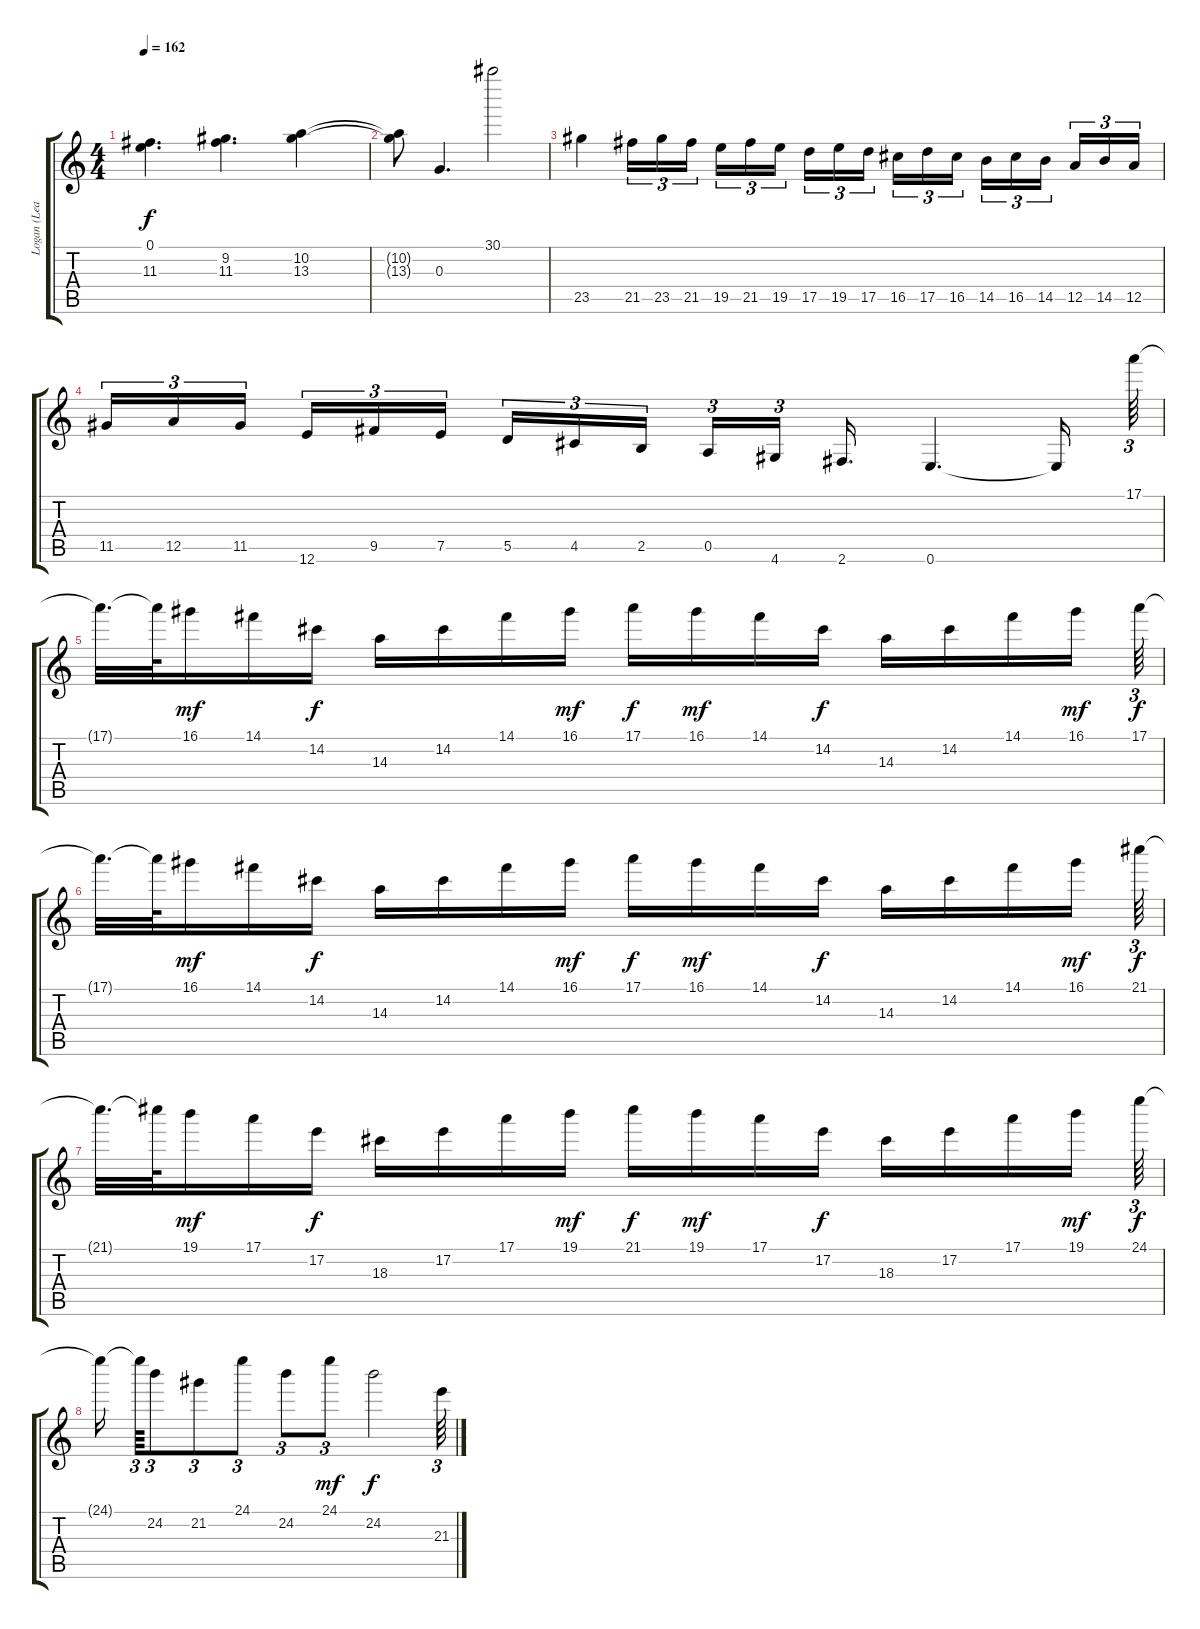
\track ("Logan (Lead)" "Logan (Lea") {instrument distortionguitar}
\staff {score tabs}
\tuning (E4 B3 G3 D3 A2 E2) {hide}
\ts (4 4)
\tempo 162
\clef g2
\ks c
(0.1 11.3).4{d dy f} (9.2 11.3).4{d} (10.2 13.3).4 |
(10.2{t} 13.3{t}).8 0.3.4{d} 30.1.2 |
23.5.4 21.5.16{tu (3 2)} 23.5.16{tu (3 2)} 21.5.16{tu (3 2) beam splitsecondary} 19.5.16{tu (3 2)} 21.5.16{tu (3 2)} 19.5.16{tu (3 2)} 17.5.16{tu (3 2)} 19.5.16{tu (3 2)} 17.5.16{tu (3 2) beam splitsecondary} 16.5.16{tu (3 2)} 17.5.16{tu (3 2)} 16.5.16{tu (3 2)} 14.5.16{tu (3 2)} 16.5.16{tu (3 2)} 14.5.16{tu (3 2) beam splitsecondary} 12.5.16{tu (3 2)} 14.5.16{tu (3 2)} 12.5.16{tu (3 2)} |
11.5.16{tu (3 2)} 12.5.16{tu (3 2)} 11.5.16{tu (3 2) beam splitsecondary} 12.6.16{tu (3 2)} 9.5.16{tu (3 2)} 7.5.16{tu (3 2)} 5.5.16{tu (3 2)} 4.5.16{tu (3 2)} 2.5.16{tu (3 2) beam splitsecondary} 0.5.16{tu (3 2)} 4.6.16{tu (3 2) beam splitsecondary} 2.6.16{d} 0.6.4{d} 0.6{t}.16 17.1.64{tu (3 2)} |
17.1{t}.32{d} 17.1{t}.64 16.1.16{dy mf} 14.1.16 14.2.16{dy f} 14.3.16 14.2.16 14.1.16 16.1.16{dy mf} 17.1.16{dy f} 16.1.16{dy mf} 14.1.16 14.2.16{dy f} 14.3.16 14.2.16 14.1.16 16.1.16{dy mf} 17.1.64{tu (3 2) dy f} |
17.1{t}.32{d} 17.1{t}.64 16.1.16{dy mf} 14.1.16 14.2.16{dy f} 14.3.16 14.2.16 14.1.16 16.1.16{dy mf} 17.1.16{dy f} 16.1.16{dy mf} 14.1.16 14.2.16{dy f} 14.3.16 14.2.16 14.1.16 16.1.16{dy mf} 21.1.64{tu (3 2) dy f} |
21.1{t}.32{d} 21.1{t}.64 19.1.16{dy mf} 17.1.16 17.2.16{dy f} 18.3.16 17.2.16 17.1.16 19.1.16{dy mf} 21.1.16{dy f} 19.1.16{dy mf} 17.1.16 17.2.16{dy f} 18.3.16 17.2.16 17.1.16 19.1.16{dy mf} 24.1.64{tu (3 2) dy f} |
24.1{t}.16{beam splitsecondary} 24.1{t}.64{tu (3 2)} 24.2.8{tu (3 2)} 21.2.8{tu (3 2)} 24.1.8{tu (3 2)} 24.2.8{tu (3 2)} 24.1.8{tu (3 2) dy mf} 24.2.2{dy f} 21.3.64{tu (3 2)}
